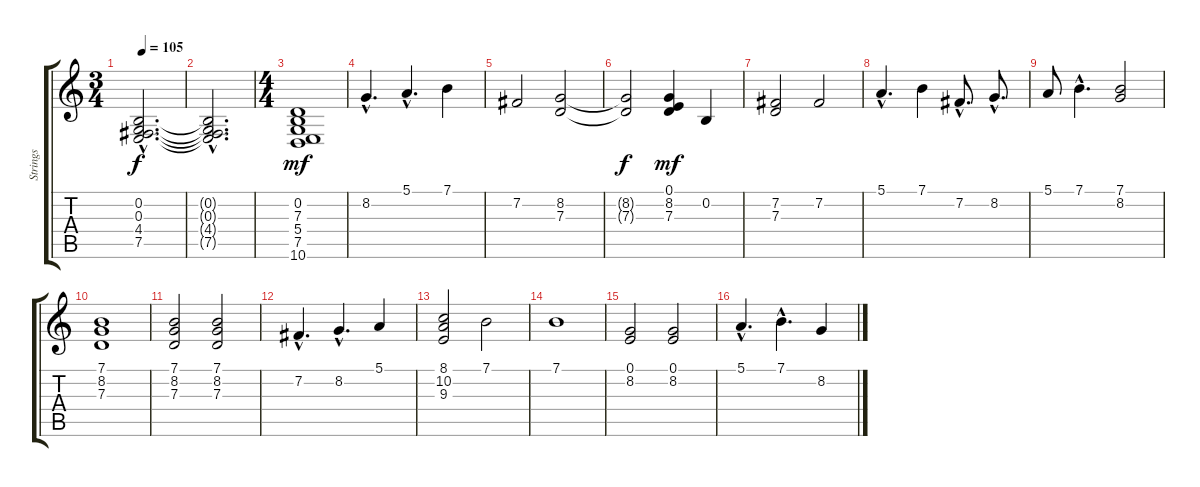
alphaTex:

\track ("Strings" "Strings") {instrument synthstrings1}
\staff {score tabs}
\tuning (E4 B3 G3 D3 A2 E2) {hide}
\ts (3 4)
\tempo 105
\clef g2
\ks c
(0.2{hac t} 0.3{hac t} 4.4{hac t} 7.5{hac t}).2{d dy f} |
(0.2{hac t} 0.3{hac t} 4.4{hac t} 7.5{hac t}).2{d} |
\ts (4 4)
(0.2 7.3 5.4 7.5 10.6).1{dy mf} |
8.2{hac}.4{d} 5.1{hac}.4{d} 7.1.4 |
7.2.2 (8.2 7.3).2 |
(8.2{t} 7.3{t}).2{dy f} (0.1 8.2 7.3).4{dy mf} 0.2.4 |
(7.2 7.3).2 7.2.2 |
5.1{hac}.4{d} 7.1.4 7.2{hac}.8{d} 8.2{hac}.8{d} |
5.1.8 7.1{hac}.4{d} (7.1 8.2).2 |
(7.1 8.2 7.3).1 |
(7.1 8.2 7.3).2 (7.1 8.2 7.3).2 |
7.2{hac}.4{d} 8.2{hac}.4{d} 5.1.4 |
(8.1 10.2 9.3).2 7.1.2 |
7.1.1 |
(0.1 8.2).2 (0.1 8.2).2 |
5.1{hac}.4{d} 7.1{hac}.4{d} 8.2.4
